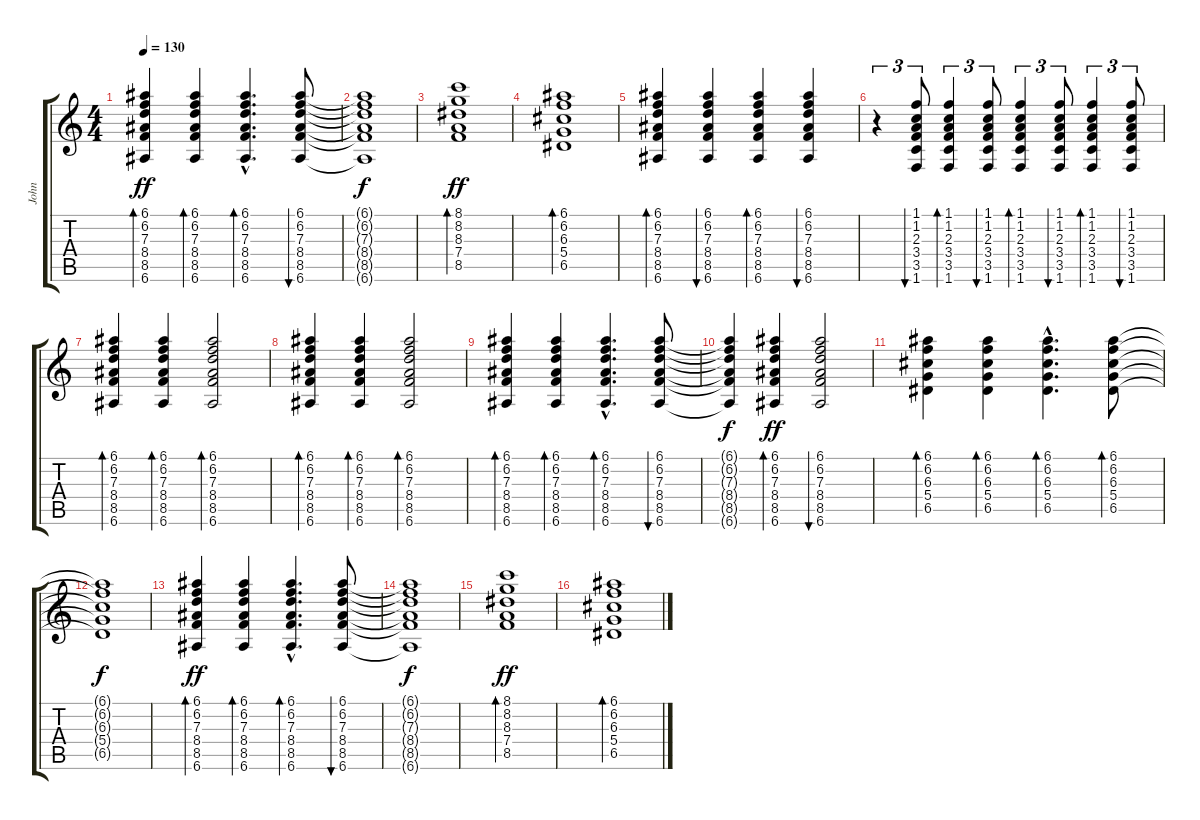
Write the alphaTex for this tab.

\track ("John" "John") {instrument electricguitarmuted}
\staff {score tabs}
\tuning (E4 B3 G3 D3 A2 E2) {hide}
\ts (4 4)
\tempo 130
\clef g2
\ks c
(6.1 6.2 7.3 8.4 8.5 6.6).4{bd 60 dy ff} (6.1 6.2 7.3 8.4 8.5 6.6).4{bd 60} (6.1{hac} 6.2{hac} 7.3{hac} 8.4{hac} 8.5{hac} 6.6{hac}).4{d bd 60} (6.1 6.2 7.3 8.4 8.5 6.6).8{bu 60} |
(6.1{t} 6.2{t} 7.3{t} 8.4{t} 8.5{t} 6.6{t}).1{dy f} |
(8.1 8.2 8.3 7.4 8.5).1{bd 60 dy ff} |
(6.1 6.2 6.3 5.4 6.5).1{bd 60} |
(6.1 6.2 7.3 8.4 8.5 6.6).4{bd 60} (6.1 6.2 7.3 8.4 8.5 6.6).4{bu 60} (6.1 6.2 7.3 8.4 8.5 6.6).4{bd 60} (6.1 6.2 7.3 8.4 8.5 6.6).4{bu 60} |
r.4{tu (3 2)} (1.1 1.2 2.3 3.4 3.5 1.6).8{tu (3 2) bu 60} (1.1 1.2 2.3 3.4 3.5 1.6).4{tu (3 2) bd 60} (1.1 1.2 2.3 3.4 3.5 1.6).8{tu (3 2) bu 60} (1.1 1.2 2.3 3.4 3.5 1.6).4{tu (3 2) bd 60} (1.1 1.2 2.3 3.4 3.5 1.6).8{tu (3 2) bu 60} (1.1 1.2 2.3 3.4 3.5 1.6).4{tu (3 2) bd 60} (1.1 1.2 2.3 3.4 3.5 1.6).8{tu (3 2) bu 60} |
(6.1 6.2 7.3 8.4 8.5 6.6).4{bd 60} (6.1 6.2 7.3 8.4 8.5 6.6).4{bd 60} (6.1 6.2 7.3 8.4 8.5 6.6).2{bd 60} |
(6.1 6.2 7.3 8.4 8.5 6.6).4{bd 60} (6.1 6.2 7.3 8.4 8.5 6.6).4{bd 60} (6.1 6.2 7.3 8.4 8.5 6.6).2{bd 60} |
(6.1 6.2 7.3 8.4 8.5 6.6).4{bd 60} (6.1 6.2 7.3 8.4 8.5 6.6).4{bd 60} (6.1{hac} 6.2{hac} 7.3{hac} 8.4{hac} 8.5{hac} 6.6{hac}).4{d bd 60} (6.1 6.2 7.3 8.4 8.5 6.6).8{bu 60} |
(6.1{t} 6.2{t} 7.3{t} 8.4{t} 8.5{t} 6.6{t}).4{dy f} (6.1 6.2 7.3 8.4 8.5 6.6).4{bd 60 dy ff} (6.1 6.2 7.3 8.4 8.5 6.6).2{bu 60} |
(6.1 6.2 6.3 5.4 6.5).4{bd 60} (6.1 6.2 6.3 5.4 6.5).4{bd 60} (6.1{hac} 6.2{hac} 6.3{hac} 5.4{hac} 6.5{hac}).4{d bd 60} (6.1 6.2 6.3 5.4 6.5).8{bd 60} |
(6.1{t} 6.2{t} 6.3{t} 5.4{t} 6.5{t}).1{dy f} |
(6.1 6.2 7.3 8.4 8.5 6.6).4{bd 60 dy ff} (6.1 6.2 7.3 8.4 8.5 6.6).4{bd 60} (6.1{hac} 6.2{hac} 7.3{hac} 8.4{hac} 8.5{hac} 6.6{hac}).4{d bd 60} (6.1 6.2 7.3 8.4 8.5 6.6).8{bu 60} |
(6.1{t} 6.2{t} 7.3{t} 8.4{t} 8.5{t} 6.6{t}).1{dy f} |
(8.1 8.2 8.3 7.4 8.5).1{bd 60 dy ff} |
(6.1 6.2 6.3 5.4 6.5).1{bd 60}
